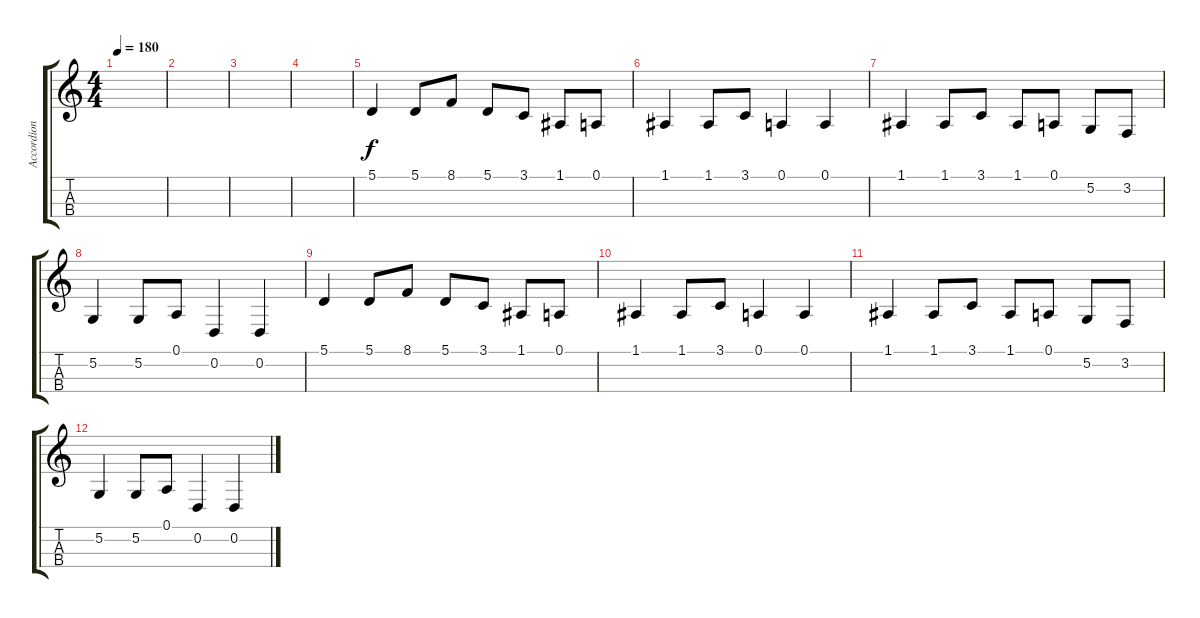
\track ("Accordion" "Accordion") {instrument cello}
\staff {score tabs}
\tuning (A3 D3 G2 C2) {hide}
\ts (4 4)
\tempo 180
\clef g2
\ks c
|
|
|
|
5.1.4 5.1.8 8.1.8 5.1.8 3.1.8 1.1.8 0.1.8 |
1.1.4 1.1.8 3.1.8 0.1.4 0.1.4 |
1.1.4 1.1.8 3.1.8 1.1.8 0.1.8 5.2.8 3.2.8 |
5.2.4 5.2.8 0.1.8 0.2.4 0.2.4 |
5.1.4 5.1.8 8.1.8 5.1.8 3.1.8 1.1.8 0.1.8 |
1.1.4 1.1.8 3.1.8 0.1.4 0.1.4 |
1.1.4 1.1.8 3.1.8 1.1.8 0.1.8 5.2.8 3.2.8 |
5.2.4 5.2.8 0.1.8 0.2.4 0.2.4
